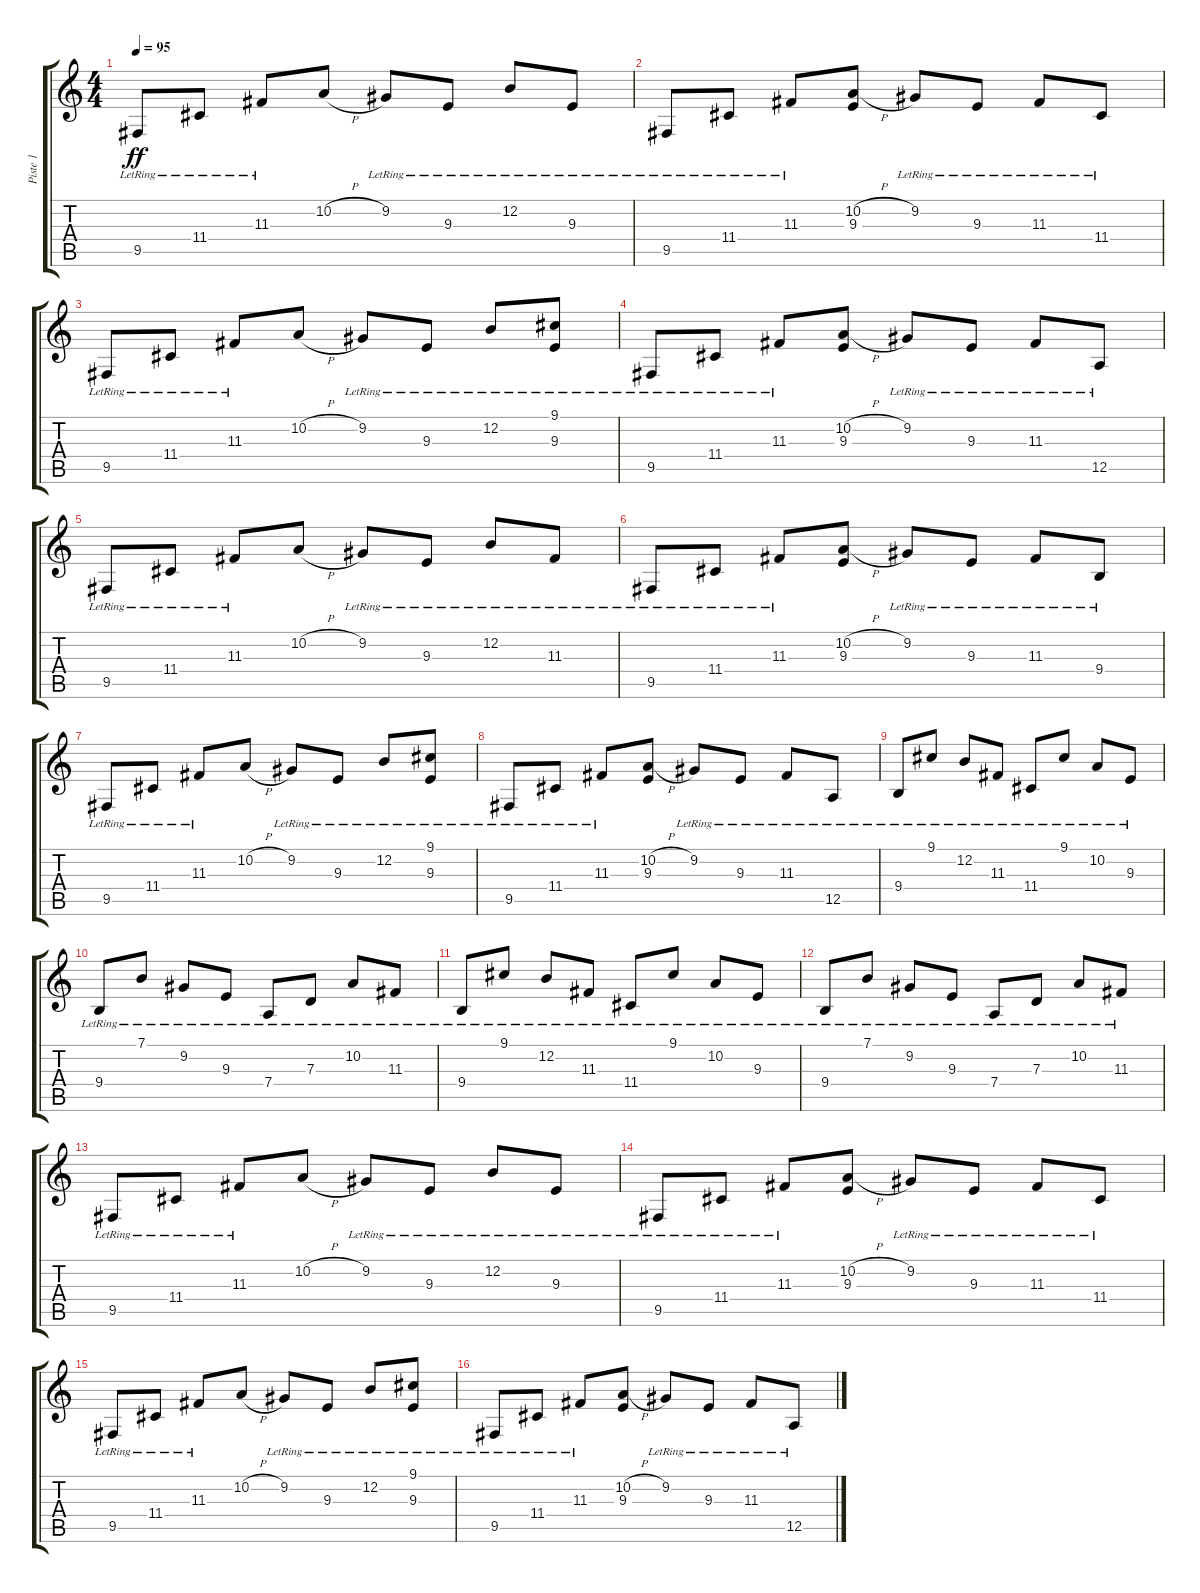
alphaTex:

\track ("Piste 1" "Piste 1") {instrument acousticgrandpiano}
\staff {score tabs}
\tuning (E4 B3 G3 D3 A2 E2) {hide}
\ts (4 4)
\tempo 95
\clef g2
\ks c
9.5{lr}.8{dy ff instrument acousticgrandpiano} 11.4{lr}.8 11.3{lr}.8 10.2{h}.8 9.2{lr}.8 9.3{lr}.8 12.2{lr}.8 9.3{lr}.8 |
9.5{lr}.8 11.4{lr}.8 11.3{lr}.8 (10.2{h} 9.3).8 9.2{lr}.8 9.3{lr}.8 11.3{lr}.8 11.4{lr}.8 |
9.5{lr}.8 11.4{lr}.8 11.3{lr}.8 10.2{h}.8 9.2{lr}.8 9.3{lr}.8 12.2{lr}.8 (9.1{lr} 9.3{lr}).8 |
9.5{lr}.8 11.4{lr}.8 11.3{lr}.8 (10.2{h} 9.3).8 9.2{lr}.8 9.3{lr}.8 11.3{lr}.8 12.5{lr}.8 |
9.5{lr}.8 11.4{lr}.8 11.3{lr}.8 10.2{h}.8 9.2{lr}.8 9.3{lr}.8 12.2{lr}.8 11.3{lr}.8 |
9.5{lr}.8 11.4{lr}.8 11.3{lr}.8 (10.2{h} 9.3).8 9.2{lr}.8 9.3{lr}.8 11.3{lr}.8 9.4{lr}.8 |
9.5{lr}.8 11.4{lr}.8 11.3{lr}.8 10.2{h}.8 9.2{lr}.8 9.3{lr}.8 12.2{lr}.8 (9.1{lr} 9.3{lr}).8 |
9.5{lr}.8 11.4{lr}.8 11.3{lr}.8 (10.2{h} 9.3).8 9.2{lr}.8 9.3{lr}.8 11.3{lr}.8 12.5{lr}.8 |
9.4{lr}.8 9.1{lr}.8 12.2{lr}.8 11.3{lr}.8 11.4{lr}.8 9.1{lr}.8 10.2{lr}.8 9.3{lr}.8 |
9.4{lr}.8 7.1{lr}.8 9.2{lr}.8 9.3{lr}.8 7.4{lr}.8 7.3{lr}.8 10.2{lr}.8 11.3{lr}.8 |
9.4{lr}.8 9.1{lr}.8 12.2{lr}.8 11.3{lr}.8 11.4{lr}.8 9.1{lr}.8 10.2{lr}.8 9.3{lr}.8 |
9.4{lr}.8 7.1{lr}.8 9.2{lr}.8 9.3{lr}.8 7.4{lr}.8 7.3{lr}.8 10.2{lr}.8 11.3{lr}.8 |
9.5{lr}.8 11.4{lr}.8 11.3{lr}.8 10.2{h}.8 9.2{lr}.8 9.3{lr}.8 12.2{lr}.8 9.3{lr}.8 |
9.5{lr}.8 11.4{lr}.8 11.3{lr}.8 (10.2{h} 9.3).8 9.2{lr}.8 9.3{lr}.8 11.3{lr}.8 11.4{lr}.8 |
9.5{lr}.8 11.4{lr}.8 11.3{lr}.8 10.2{h}.8 9.2{lr}.8 9.3{lr}.8 12.2{lr}.8 (9.1{lr} 9.3{lr}).8 |
9.5{lr}.8 11.4{lr}.8 11.3{lr}.8 (10.2{h} 9.3).8 9.2{lr}.8 9.3{lr}.8 11.3{lr}.8 12.5{lr}.8
